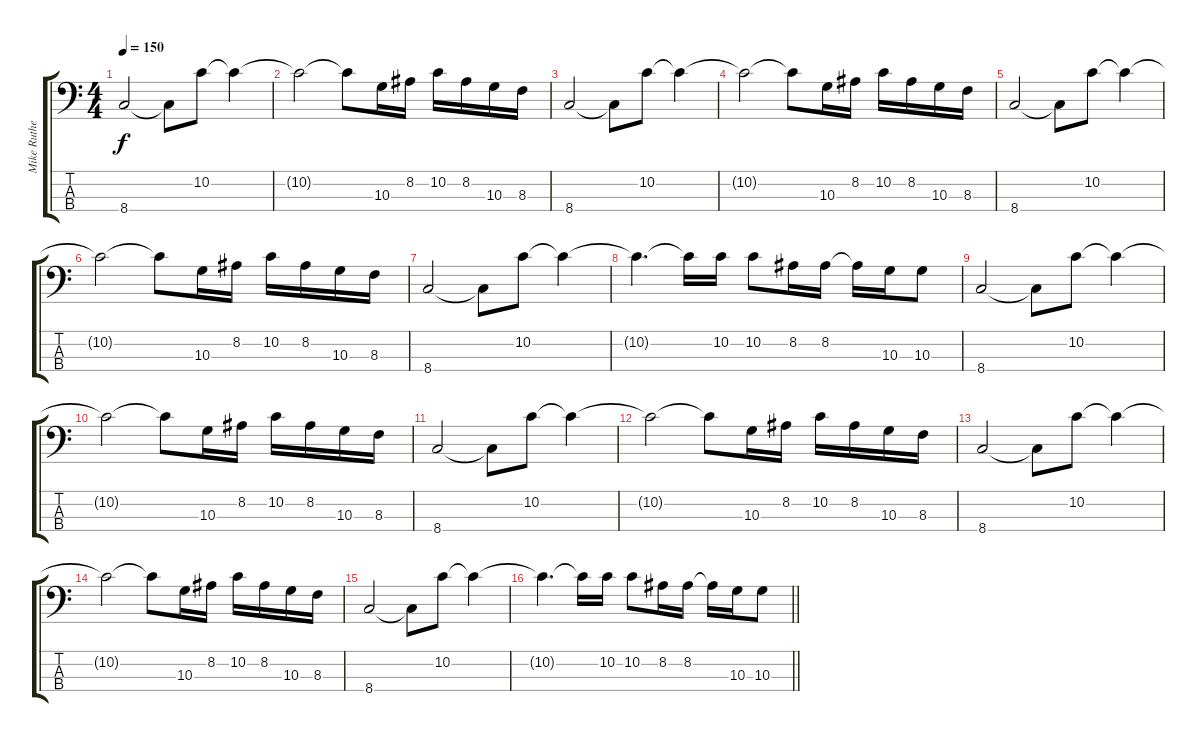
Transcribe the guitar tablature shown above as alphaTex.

\track ("Mike Rutherford [Bass]" "Mike Ruthe") {instrument electricbassfinger}
\staff {score tabs}
\tuning (G2 D2 A1 E1) {hide}
\ts (4 4)
\tempo 150
\clef f4
\ks c
8.4.2{dy f} 8.4{t}.8 10.2.8 10.2{t}.4 |
10.2{t}.2 10.2{t}.8 10.3.16 8.2.16 10.2.16 8.2.16 10.3.16 8.3.16 |
8.4.2 8.4{t}.8 10.2.8 10.2{t}.4 |
10.2{t}.2 10.2{t}.8 10.3.16 8.2.16 10.2.16 8.2.16 10.3.16 8.3.16 |
8.4.2 8.4{t}.8 10.2.8 10.2{t}.4 |
10.2{t}.2 10.2{t}.8 10.3.16 8.2.16 10.2.16 8.2.16 10.3.16 8.3.16 |
8.4.2 8.4{t}.8 10.2.8 10.2{t}.4 |
10.2{t}.4{d} 10.2{t}.16 10.2.16 10.2.8 8.2.16 8.2.16 8.2{t}.16 10.3.16 10.3.8 |
8.4.2 8.4{t}.8 10.2.8 10.2{t}.4 |
10.2{t}.2 10.2{t}.8 10.3.16 8.2.16 10.2.16 8.2.16 10.3.16 8.3.16 |
8.4.2 8.4{t}.8 10.2.8 10.2{t}.4 |
10.2{t}.2 10.2{t}.8 10.3.16 8.2.16 10.2.16 8.2.16 10.3.16 8.3.16 |
8.4.2 8.4{t}.8 10.2.8 10.2{t}.4 |
10.2{t}.2 10.2{t}.8 10.3.16 8.2.16 10.2.16 8.2.16 10.3.16 8.3.16 |
8.4.2 8.4{t}.8 10.2.8 10.2{t}.4 |
\barLineRight lightlight
10.2{t}.4{d} 10.2{t}.16 10.2.16 10.2.8 8.2.16 8.2.16 8.2{t}.16 10.3.16 10.3.8
